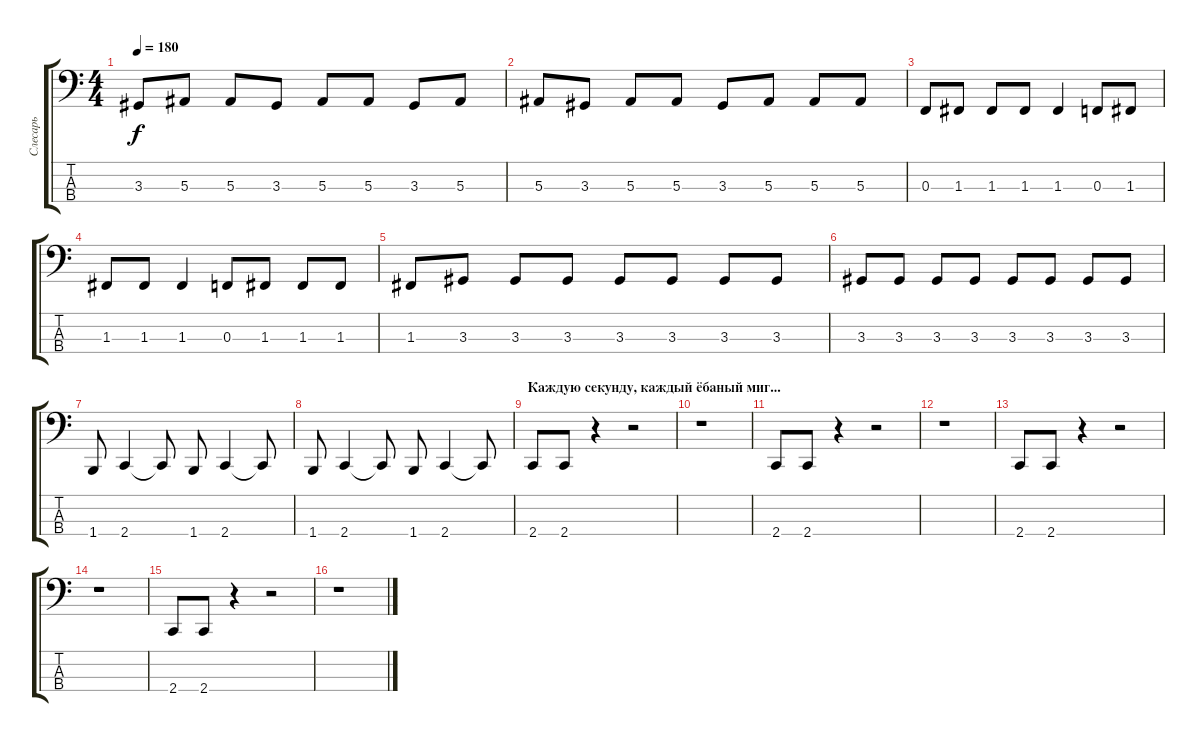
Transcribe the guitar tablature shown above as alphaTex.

\track ("Слесарь" "Слесарь") {instrument electricbassfinger}
\staff {score tabs}
\tuning (Eb2 Bb1 F1 Bb0) {hide}
\ts (4 4)
\tempo 180
\clef f4
\ks c
3.3.8{dy f} 5.3.8 5.3.8 3.3.8 5.3.8 5.3.8 3.3.8 5.3.8 |
5.3.8 3.3.8 5.3.8 5.3.8 3.3.8 5.3.8 5.3.8 5.3.8 |
0.3.8 1.3.8 1.3.8 1.3.8 1.3.4 0.3.8 1.3.8 |
1.3.8 1.3.8 1.3.4 0.3.8 1.3.8 1.3.8 1.3.8 |
1.3.8 3.3.8 3.3.8 3.3.8 3.3.8 3.3.8 3.3.8 3.3.8 |
3.3.8 3.3.8 3.3.8 3.3.8 3.3.8 3.3.8 3.3.8 3.3.8 |
1.4.8 2.4.4 2.4{t}.8 1.4.8 2.4.4 2.4{t}.8 |
1.4.8 2.4.4 2.4{t}.8 1.4.8 2.4.4 2.4{t}.8 |
\section ("" "Каждую секунду, каждый ёбаный миг...")
2.4.8 2.4.8 r.4 r.2 |
r.1 |
2.4.8 2.4.8 r.4 r.2 |
r.1 |
2.4.8 2.4.8 r.4 r.2 |
r.1 |
2.4.8 2.4.8 r.4 r.2 |
r.1
